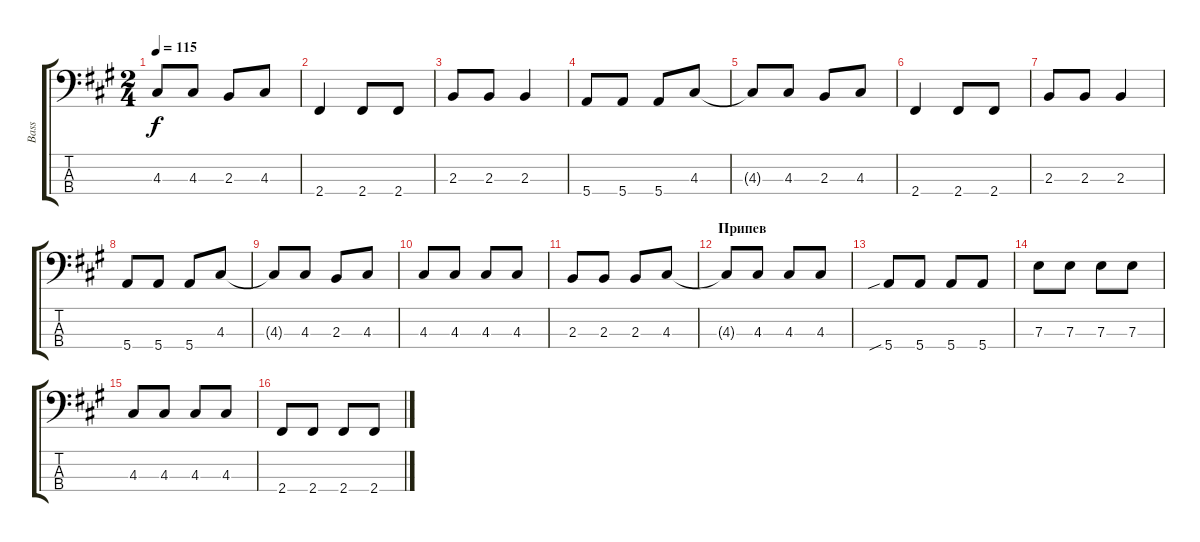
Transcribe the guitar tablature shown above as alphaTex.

\track ("Bass" "Bass") {instrument electricbassfinger}
\staff {score tabs}
\tuning (G2 D2 A1 E1) {hide}
\ts (2 4)
\tempo 115
\clef f4
\ks f#minor
4.3{t}.8{dy f} 4.3.8 2.3.8 4.3.8 |
2.4.4 2.4.8 2.4.8 |
2.3.8 2.3.8 2.3.4 |
5.4.8 5.4.8 5.4.8 4.3.8 |
4.3{t}.8 4.3.8 2.3.8 4.3.8 |
2.4.4 2.4.8 2.4.8 |
2.3.8 2.3.8 2.3.4 |
5.4.8 5.4.8 5.4.8 4.3.8 |
4.3{t}.8 4.3.8 2.3.8 4.3.8 |
4.3.8 4.3.8 4.3.8 4.3.8 |
2.3.8 2.3.8 2.3.8 4.3.8 |
\section ("" "Припев")
4.3{t}.8 4.3.8 4.3.8 4.3.8 |
5.4{sib}.8 5.4.8 5.4.8 5.4.8 |
7.3.8 7.3.8 7.3.8 7.3.8 |
4.3.8 4.3.8 4.3.8 4.3.8 |
2.4.8 2.4.8 2.4.8 2.4.8
